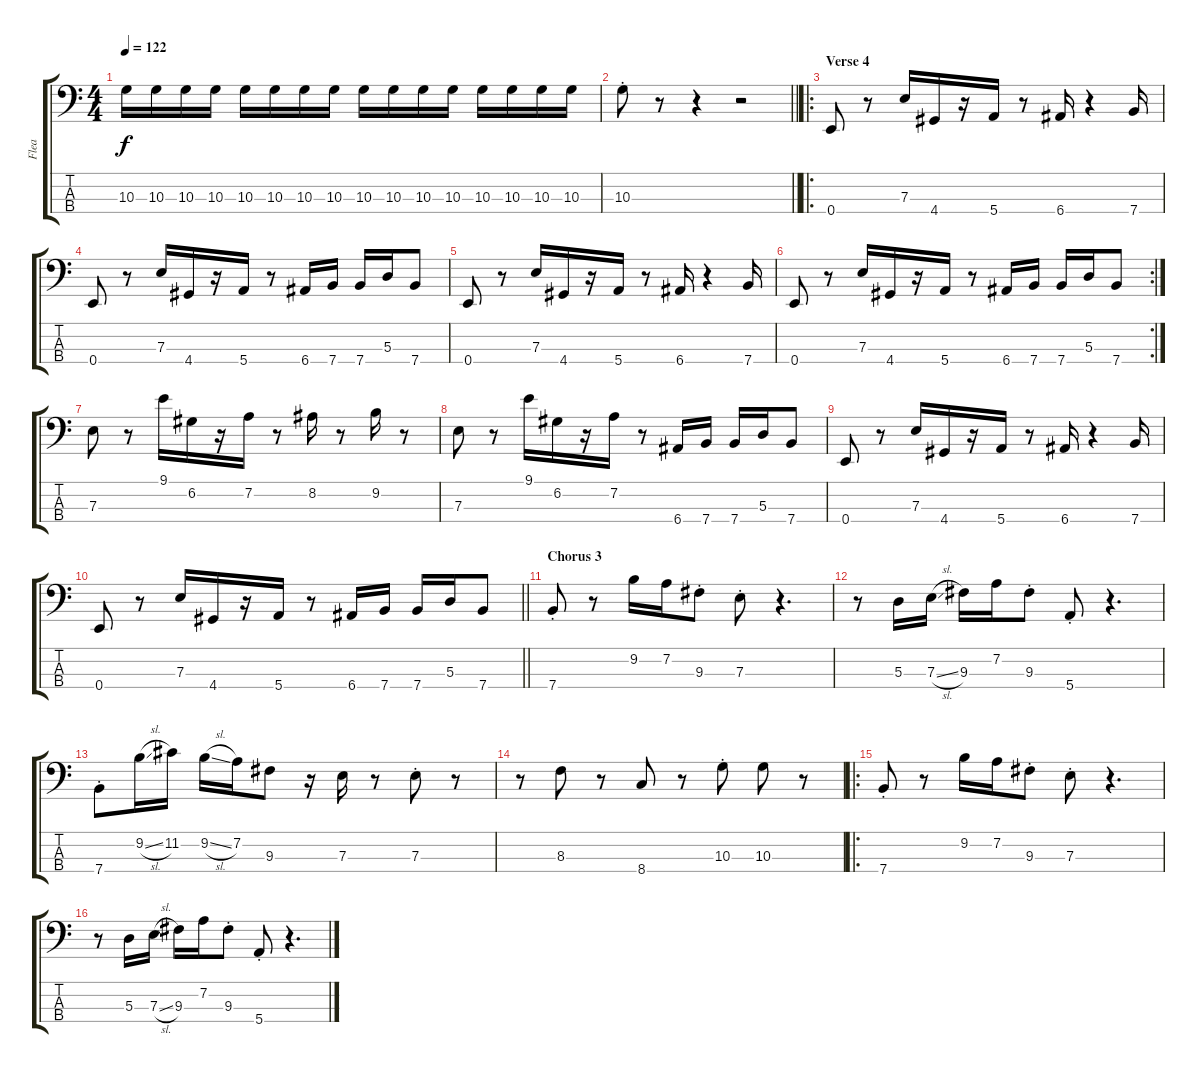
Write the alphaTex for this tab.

\track ("Flea " "Flea ") {instrument electricbassfinger}
\staff {score tabs}
\tuning (G2 D2 A1 E1) {hide}
\ts (4 4)
\tempo 122
\clef f4
\ks c
10.3.16{dy f} 10.3.16 10.3.16 10.3.16 10.3.16 10.3.16 10.3.16 10.3.16 10.3.16 10.3.16 10.3.16 10.3.16 10.3.16 10.3.16 10.3.16 10.3.16 |
\barLineRight lightlight
10.3{st}.8 r.8 r.4 r.2 |
\ro
\section ("" "Verse 4")
0.4.8 r.8 7.3.16 4.4.16 r.16 5.4.16 r.8 6.4.16 r.4 7.4.16 |
0.4.8 r.8 7.3.16 4.4.16 r.16 5.4.16 r.8 6.4.16 7.4.16 7.4.16 5.3.16 7.4.8 |
0.4.8 r.8 7.3.16 4.4.16 r.16 5.4.16 r.8 6.4.16 r.4 7.4.16 |
\rc 2
0.4.8 r.8 7.3.16 4.4.16 r.16 5.4.16 r.8 6.4.16 7.4.16 7.4.16 5.3.16 7.4.8 |
7.3.8 r.8 9.1.16 6.2.16 r.16 7.2.16 r.8 8.2.16 r.8 9.2.16 r.8 |
7.3.8 r.8 9.1.16 6.2.16 r.16 7.2.16 r.8 6.4.16 7.4.16 7.4.16 5.3.16 7.4.8 |
0.4.8 r.8 7.3.16 4.4.16 r.16 5.4.16 r.8 6.4.16 r.4 7.4.16 |
\barLineRight lightlight
0.4.8 r.8 7.3.16 4.4.16 r.16 5.4.16 r.8 6.4.16 7.4.16 7.4.16 5.3.16 7.4.8 |
\section ("" "Chorus 3")
7.4{st}.8 r.8 9.2.16 7.2.16 9.3{st}.8 7.3{st}.8 r.4{d} |
r.8 5.3.16 7.3{sl}.16 9.3.16 7.2.16 9.3{st}.8 5.4{st}.8 r.4{d} |
7.4{st}.8 9.2{sl}.16 11.2.16 9.2{sl}.16 7.2.16 9.3.8 r.16 7.3.16 r.8 7.3{st}.8 r.8 |
r.8 8.3.8 r.8 8.4.8 r.8 10.3{st}.8 10.3.8 r.8 |
\ro
7.4{st}.8 r.8 9.2.16 7.2.16 9.3{st}.8 7.3{st}.8 r.4{d} |
r.8 5.3.16 7.3{sl}.16 9.3.16 7.2.16 9.3{st}.8 5.4{st}.8 r.4{d}
